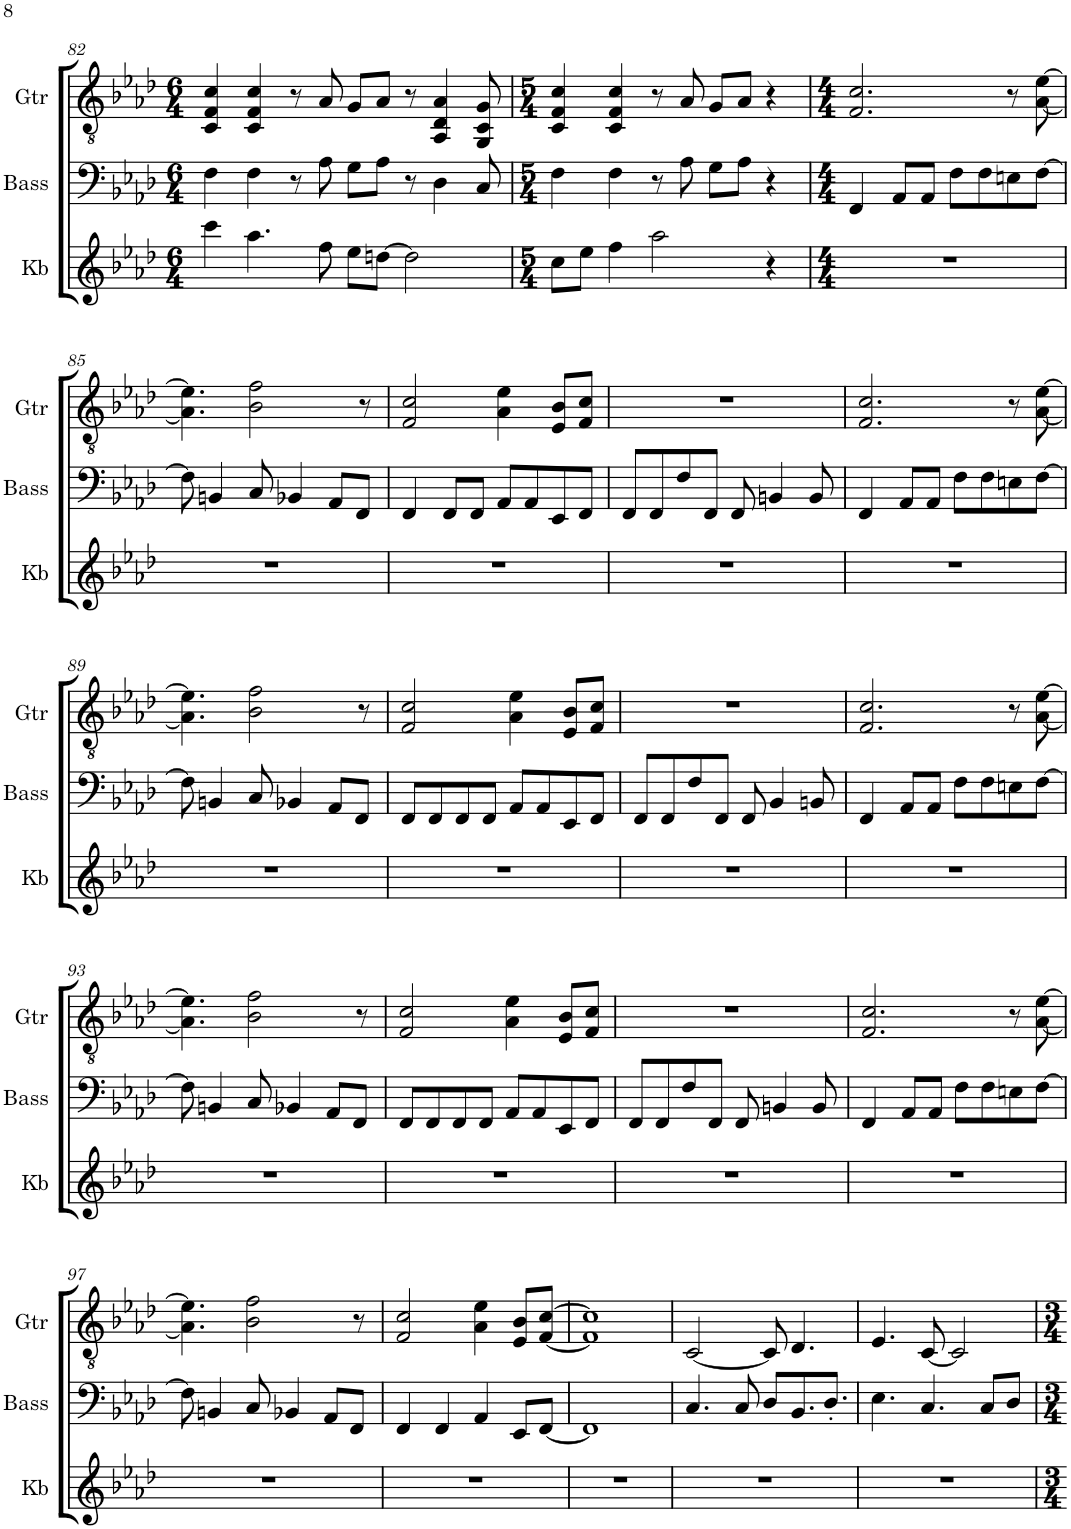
**kern	**kern	**kern
*part3	*part2	*part1
*staff3	*staff2	*staff1
*I"Keys	*I"Bass	*I"Guitar
*	*I'Bass	*I'Gtr
!!LO:PB:g=z
*clefG2	*clefF4	*clefGv2
*	*Trd7c12	*
*k[b-e-a-d-]	*k[b-e-a-d-]	*k[b-e-a-d-]
*M6/4	*M6/4	*M6/4
=82	=82	=82
4ccc\	4F\	4C/ 4F/ 4c/
4.aa-\	4F\	4C/ 4F/ 4c/
.	8r	8r
8ff\	8A-\	8A-/
8ee-\L	8G\L	8G/L
[8ddn\J	8A-\J	8A-/J
2dd\]	8r	8r
.	4D-\	4AA-/ 4D-/ 4A-/
.	8C/	8GG/ 8C/ 8G/
=83	=83	=83
*M5/4	*M5/4	*M5/4
8cc\L	4F\	4C/ 4F/ 4c/
8ee-\J	.	.
4ff\	4F\	4C/ 4F/ 4c/
2aa-\	8r	8r
.	8A-\	8A-/
.	8G\L	8G/L
.	8A-\J	8A-/J
4r	4r	4r
=84	=84	=84
*M4/4	*M4/4	*M4/4
1r	4FF/	2.F/ 2.c/
.	8AA-/L	.
.	8AA-/J	.
.	8F\L	.
.	8F\	.
.	8En\	8r
.	[8F\J	[8A-\ [8e-\
!!LO:LB:g=z
=85	=85	=85
1r	8F\]	4.A-\] 4.e-\]
.	4BBn/	.
.	8C/	2B-\ 2f\
.	4BB-X/	.
.	8AA-/L	.
.	8FF/J	8r
=86	=86	=86
1r	4FF/	2F/ 2c/
.	8FF/L	.
.	8FF/J	.
.	8AA-/L	4A-\ 4e-\
.	8AA-/	.
.	8EE-/	8E-/ 8B-/L
.	8FF/J	8F/ 8c/J
=87	=87	=87
1r	8FF/L	1r
.	8FF/	.
.	8F/	.
.	8FF/J	.
.	8FF/	.
.	4BBn/	.
.	8BB/	.
=88	=88	=88
1r	4FF/	2.F/ 2.c/
.	8AA-/L	.
.	8AA-/J	.
.	8F\L	.
.	8F\	.
.	8En\	8r
.	[8F\J	[8A-\ [8e-\
!!LO:LB:g=z
=89	=89	=89
1r	8F\]	4.A-\] 4.e-\]
.	4BBn/	.
.	8C/	2B-\ 2f\
.	4BB-X/	.
.	8AA-/L	.
.	8FF/J	8r
=90	=90	=90
1r	8FF/L	2F/ 2c/
.	8FF/	.
.	8FF/	.
.	8FF/J	.
.	8AA-/L	4A-\ 4e-\
.	8AA-/	.
.	8EE-/	8E-/ 8B-/L
.	8FF/J	8F/ 8c/J
=91	=91	=91
1r	8FF/L	1r
.	8FF/	.
.	8F/	.
.	8FF/J	.
.	8FF/	.
.	4BB-/	.
.	8BBn/	.
=92	=92	=92
1r	4FF/	2.F/ 2.c/
.	8AA-/L	.
.	8AA-/J	.
.	8F\L	.
.	8F\	.
.	8En\	8r
.	[8F\J	[8A-\ [8e-\
!!LO:LB:g=z
=93	=93	=93
1r	8F\]	4.A-\] 4.e-\]
.	4BBn/	.
.	8C/	2B-\ 2f\
.	4BB-X/	.
.	8AA-/L	.
.	8FF/J	8r
=94	=94	=94
1r	8FF/L	2F/ 2c/
.	8FF/	.
.	8FF/	.
.	8FF/J	.
.	8AA-/L	4A-\ 4e-\
.	8AA-/	.
.	8EE-/	8E-/ 8B-/L
.	8FF/J	8F/ 8c/J
=95	=95	=95
1r	8FF/L	1r
.	8FF/	.
.	8F/	.
.	8FF/J	.
.	8FF/	.
.	4BBn/	.
.	8BB/	.
=96	=96	=96
1r	4FF/	2.F/ 2.c/
.	8AA-/L	.
.	8AA-/J	.
.	8F\L	.
.	8F\	.
.	8En\	8r
.	[8F\J	[8A-\ [8e-\
!!LO:LB:g=z
=97	=97	=97
1r	8F\]	4.A-\] 4.e-\]
.	4BBn/	.
.	8C/	2B-\ 2f\
.	4BB-X/	.
.	8AA-/L	.
.	8FF/J	8r
=98	=98	=98
1r	4FF/	2F/ 2c/
.	4FF/	.
.	4AA-/	4A-\ 4e-\
.	8EE-/L	8E-/ 8B-/L
.	[8FF/J	[8F/ [8c/J
=99	=99	=99
1r	1FF]	1F] 1c]
=100	=100	=100
1r	4.C/	[2C/
.	8C/	.
.	8D-/L	8C/]
.	8.BB-/	4.D-/
.	8.D-'/J	.
=101	=101	=101
1r	4.E-\	4.E-/
.	4.C/	[8C/
.	.	2C/]
.	8C/L	.
.	8D-/J	.
=	=	=
*-	*-	*-
